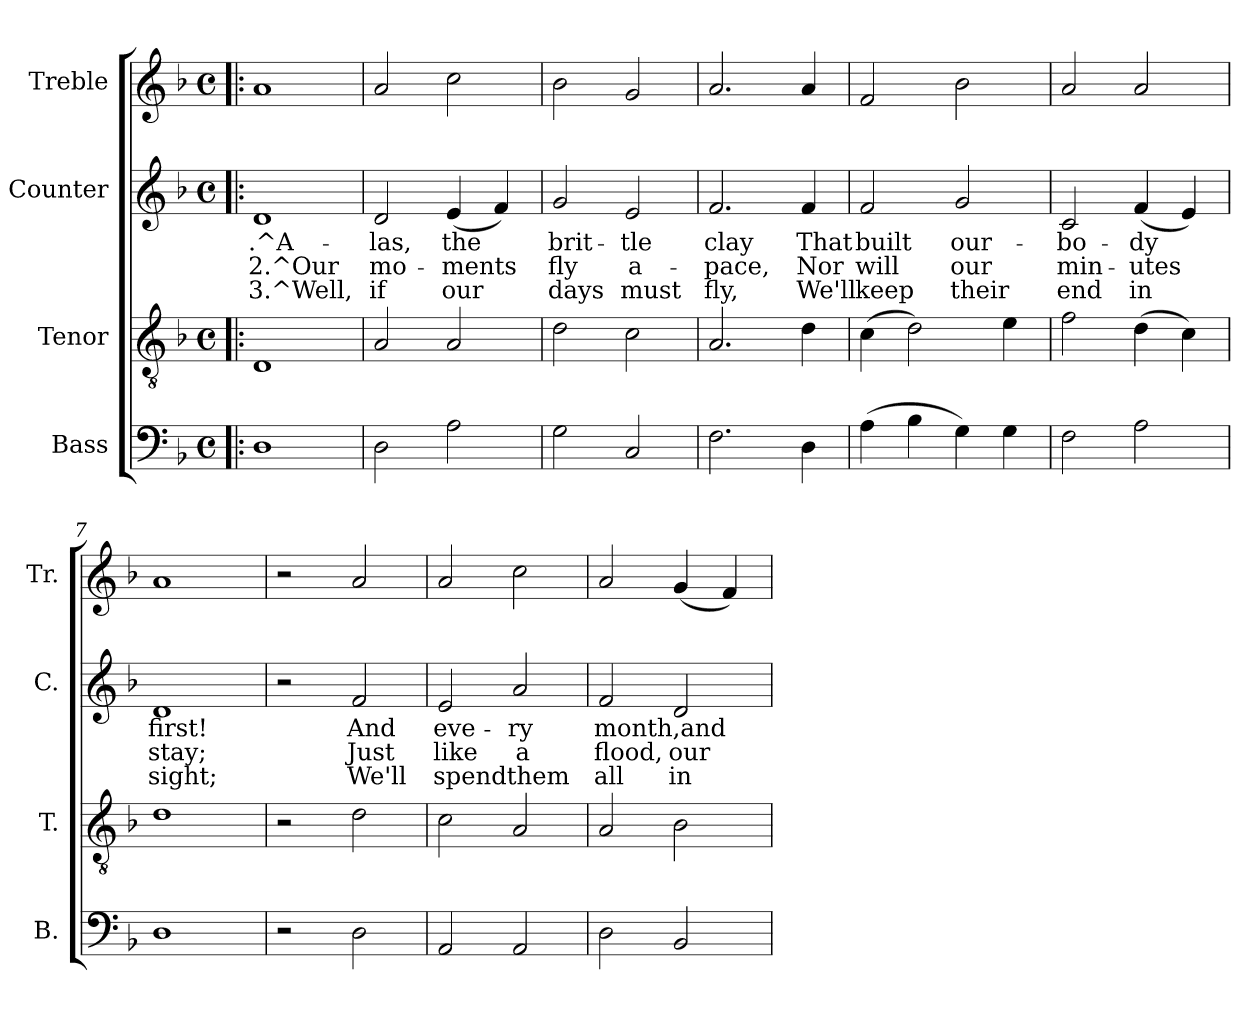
**kern	**text	**kern	**text	**kern	**text	**text	**text	**kern	**text
*part4	*part4	*part3	*part3	*part2	*part2	*part2	*part2	*part1	*part1
*staff4	*staff4	*staff3	*staff3	*staff2	*staff2	*staff2	*staff2	*staff1	*staff1
*I"Bass	*	*I"Tenor	*	*I"Counter	*	*	*	*I"Treble	*
*I'B.	*	*I'T.	*	*I'C.	*	*	*	*I'Tr.	*
!!LO:PB:g=z
*stria5	*	*stria5	*	*stria5	*	*	*	*stria5	*
*clefF4	*	*clefGv2	*	*clefG2	*	*	*	*clefG2	*
*k[b-]	*	*k[b-]	*	*k[b-]	*	*	*	*k[b-]	*
*F:	*	*F:	*	*F:	*	*	*	*F:	*
*M4/4	*	*M4/4	*	*M4/4	*	*	*	*M4/4	*
*met(c)	*	*met(c)	*	*met(c)	*	*	*	*met(c)	*
=1!|:	=1!|:	=1!|:	=1!|:	=1!|:	=1!|:	=1!|:	=1!|:	=1!|:	=1!|:
!	!LO:LY:b:rj	!	!LO:LY:b:rj	!	!LO:LY:b:rj	!LO:LY:b:rj	!LO:LY:b:rj	!	!LO:LY:b:rj
1D	.	1D	.	1d	.^A-	-2.^Our	3.^Well,	1a	.
=2	=2	=2	=2	=2	=2	=2	=2	=2	=2
!	!LO:LY:b:rj	!	!LO:LY:b:rj	!	!LO:LY:b:rj	!LO:LY:b:rj	!LO:LY:b:rj	!	!LO:LY:b:rj
2D\	.	2A/	.	2d/	las,	mo-	-if	2a/	.
!	!LO:LY:b:rj	!	!LO:LY:b:rj	!	!LO:LY:b:rj	!LO:LY:b:rj	!LO:LY:b:rj	!	!LO:LY:b:rj
2A\	.	2A/	.	(<4e/	the	ments	our	2cc\	.
!	!	!	!	!	!LO:LY:b:rj	!LO:LY:b:rj	!LO:LY:b:rj	!	!
.	.	.	.	4f/)	.	.	.	.	.
=3	=3	=3	=3	=3	=3	=3	=3	=3	=3
!	!LO:LY:b:rj	!	!LO:LY:b:rj	!	!LO:LY:b:rj	!LO:LY:b:rj	!LO:LY:b:rj	!	!LO:LY:b:rj
2G\	.	2d\	.	2g/	brit-	-fly	days	2b-\	.
!	!LO:LY:b:rj	!	!LO:LY:b:rj	!	!LO:LY:b:rj	!LO:LY:b:rj	!LO:LY:b:rj	!	!LO:LY:b:rj
2C/	.	2c\	.	2e/	tle	a-	-must	2g/	.
=4	=4	=4	=4	=4	=4	=4	=4	=4	=4
!	!LO:LY:b:rj	!	!LO:LY:b:rj	!	!LO:LY:b:rj	!LO:LY:b:rj	!LO:LY:b:rj	!	!LO:LY:b:rj
2.F\	.	2.A/	.	2.f/	clay	pace,	fly,	2.a/	.
!	!LO:LY:b:rj	!	!LO:LY:b:rj	!	!LO:LY:b:rj	!LO:LY:b:rj	!LO:LY:b:rj	!	!LO:LY:b:rj
4D\	.	4d\	.	4f/	That	Nor	We'll	4a/	.
=5	=5	=5	=5	=5	=5	=5	=5	=5	=5
!	!LO:LY:b:rj	!	!LO:LY:b:rj	!	!LO:LY:b:rj	!LO:LY:b:rj	!LO:LY:b:rj	!	!LO:LY:b:rj
(>4A\	.	(>4c\	.	2f/	built	will	keep	2f/	.
!	!LO:LY:b:rj	!	!LO:LY:b:rj	!	!	!	!	!	!
4B-\	.	2d\)	.	.	.	.	.	.	.
!	!LO:LY:b:rj	!	!	!	!LO:LY:b:rj	!LO:LY:b:rj	!LO:LY:b:rj	!	!LO:LY:b:rj
4G\)	.	.	.	2g/	our-	-our	their	2b-\	.
!	!LO:LY:b:rj	!	!LO:LY:b:rj	!	!	!	!	!	!
4G\	.	4e\	.	.	.	.	.	.	.
=6	=6	=6	=6	=6	=6	=6	=6	=6	=6
!	!LO:LY:b:rj	!	!LO:LY:b:rj	!	!LO:LY:b:rj	!LO:LY:b:rj	!LO:LY:b:rj	!	!LO:LY:b:rj
2F\	.	2f\	.	2c/	bo-	-min-	-end	2a/	.
!	!LO:LY:b:rj	!	!LO:LY:b:rj	!	!LO:LY:b:rj	!LO:LY:b:rj	!LO:LY:b:rj	!	!LO:LY:b:rj
2A\	.	(>4d\	.	(<4f/	dy	utes	in	2a/	.
!	!	!	!LO:LY:b:rj	!	!LO:LY:b:rj	!LO:LY:b:rj	!LO:LY:b:rj	!	!
.	.	4c\)	.	4e/)	.	.	.	.	.
=7	=7	=7	=7	=7	=7	=7	=7	=7	=7
!	!LO:LY:b:rj	!	!LO:LY:b:rj	!	!LO:LY:b:rj	!LO:LY:b:rj	!LO:LY:b:rj	!	!LO:LY:b:rj
1D	.	1d	.	1d	first!	stay;	sight;	1a	.
=8	=8	=8	=8	=8	=8	=8	=8	=8	=8
2r	.	2r	.	2r	.	.	.	2r	.
!	!LO:LY:b:rj	!	!LO:LY:b:rj	!	!LO:LY:b:rj	!LO:LY:b:rj	!LO:LY:b:rj	!	!LO:LY:b:rj
2D\	.	2d\	.	2f/	And	Just	We'll	2a/	.
=9	=9	=9	=9	=9	=9	=9	=9	=9	=9
!	!LO:LY:b:rj	!	!LO:LY:b:rj	!	!LO:LY:b:rj	!LO:LY:b:rj	!LO:LY:b:rj	!	!LO:LY:b:rj
2AA/	.	2c\	.	2e/	eve-	-like	spendthem	2a/	.
!	!LO:LY:b:rj	!	!LO:LY:b:rj	!	!LO:LY:b:rj	!LO:LY:b:rj	!LO:LY:b:rj	!	!LO:LY:b:rj
2AA/	.	2A/	.	2a/	ry	a	.	2cc\	.
=10	=10	=10	=10	=10	=10	=10	=10	=10	=10
!	!LO:LY:b:rj	!	!LO:LY:b:rj	!	!LO:LY:b:rj	!LO:LY:b:rj	!LO:LY:b:rj	!	!LO:LY:b:rj
2D\	.	2A/	.	2f/	month,and-	-flood,	all	2a/	.
!	!LO:LY:b:rj	!	!LO:LY:b:rj	!	!LO:LY:b:rj	!LO:LY:b:rj	!LO:LY:b:rj	!	!LO:LY:b:rj
2BB-/	.	2B-\	.	2d/	-	-our	in	(<4g/	.
!	!	!	!	!	!	!	!	!	!LO:LY:b:rj
.	.	.	.	.	.	.	.	4f/)	.
=	=	=	=	=	=	=	=	=	=
*-	*-	*-	*-	*-	*-	*-	*-	*-	*-
